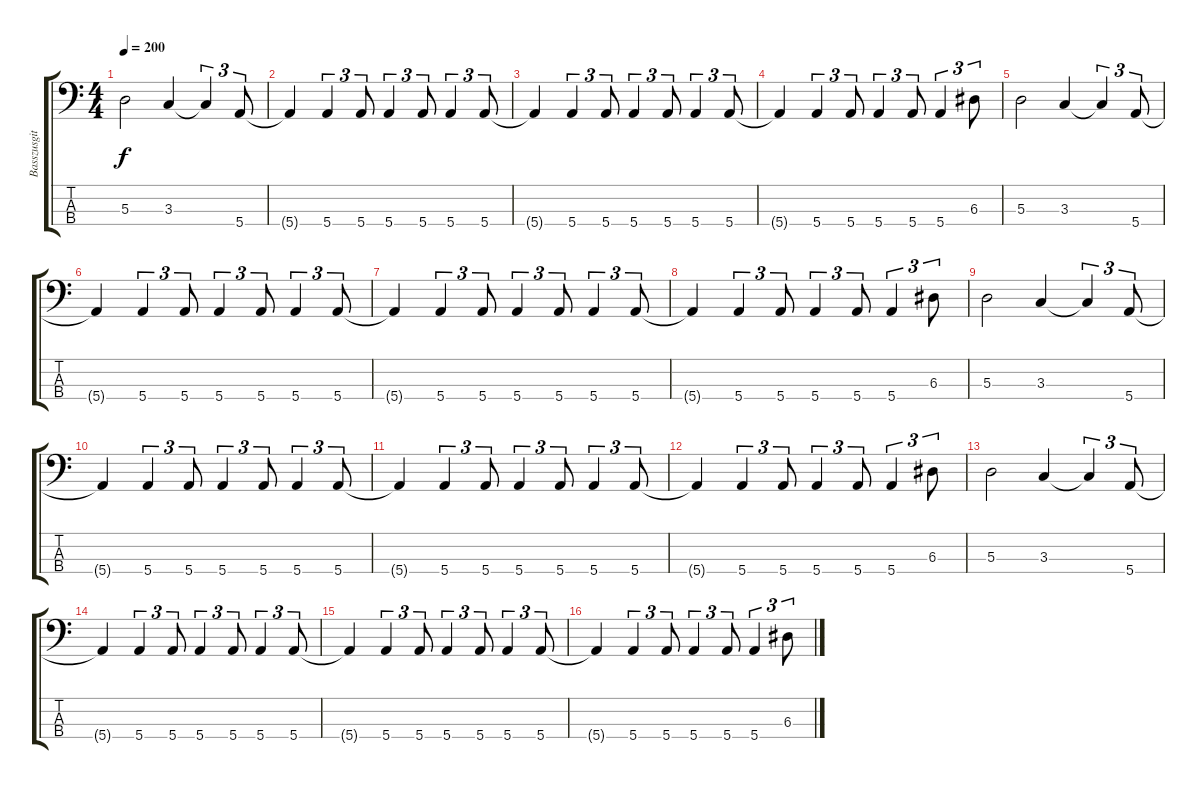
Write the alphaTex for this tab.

\track ("Basszusgitár (Roger Glover)" "Basszusgit") {instrument electricbassfinger}
\staff {score tabs}
\tuning (G2 D2 A1 E1) {hide}
\ts (4 4)
\tempo 200
\clef f4
\ks c
5.3.2{dy f} 3.3.4 3.3{t}.4{tu (3 2)} 5.4.8{tu (3 2)} |
5.4{t}.4 5.4.4{tu (3 2)} 5.4.8{tu (3 2)} 5.4.4{tu (3 2)} 5.4.8{tu (3 2)} 5.4.4{tu (3 2)} 5.4.8{tu (3 2)} |
5.4{t}.4 5.4.4{tu (3 2)} 5.4.8{tu (3 2)} 5.4.4{tu (3 2)} 5.4.8{tu (3 2)} 5.4.4{tu (3 2)} 5.4.8{tu (3 2)} |
5.4{t}.4 5.4.4{tu (3 2)} 5.4.8{tu (3 2)} 5.4.4{tu (3 2)} 5.4.8{tu (3 2)} 5.4.4{tu (3 2)} 6.3.8{tu (3 2)} |
5.3.2 3.3.4 3.3{t}.4{tu (3 2)} 5.4.8{tu (3 2)} |
5.4{t}.4 5.4.4{tu (3 2)} 5.4.8{tu (3 2)} 5.4.4{tu (3 2)} 5.4.8{tu (3 2)} 5.4.4{tu (3 2)} 5.4.8{tu (3 2)} |
5.4{t}.4 5.4.4{tu (3 2)} 5.4.8{tu (3 2)} 5.4.4{tu (3 2)} 5.4.8{tu (3 2)} 5.4.4{tu (3 2)} 5.4.8{tu (3 2)} |
5.4{t}.4 5.4.4{tu (3 2)} 5.4.8{tu (3 2)} 5.4.4{tu (3 2)} 5.4.8{tu (3 2)} 5.4.4{tu (3 2)} 6.3.8{tu (3 2)} |
5.3.2 3.3.4 3.3{t}.4{tu (3 2)} 5.4.8{tu (3 2)} |
5.4{t}.4 5.4.4{tu (3 2)} 5.4.8{tu (3 2)} 5.4.4{tu (3 2)} 5.4.8{tu (3 2)} 5.4.4{tu (3 2)} 5.4.8{tu (3 2)} |
5.4{t}.4 5.4.4{tu (3 2)} 5.4.8{tu (3 2)} 5.4.4{tu (3 2)} 5.4.8{tu (3 2)} 5.4.4{tu (3 2)} 5.4.8{tu (3 2)} |
5.4{t}.4 5.4.4{tu (3 2)} 5.4.8{tu (3 2)} 5.4.4{tu (3 2)} 5.4.8{tu (3 2)} 5.4.4{tu (3 2)} 6.3.8{tu (3 2)} |
5.3.2 3.3.4 3.3{t}.4{tu (3 2)} 5.4.8{tu (3 2)} |
5.4{t}.4 5.4.4{tu (3 2)} 5.4.8{tu (3 2)} 5.4.4{tu (3 2)} 5.4.8{tu (3 2)} 5.4.4{tu (3 2)} 5.4.8{tu (3 2)} |
5.4{t}.4 5.4.4{tu (3 2)} 5.4.8{tu (3 2)} 5.4.4{tu (3 2)} 5.4.8{tu (3 2)} 5.4.4{tu (3 2)} 5.4.8{tu (3 2)} |
5.4{t}.4 5.4.4{tu (3 2)} 5.4.8{tu (3 2)} 5.4.4{tu (3 2)} 5.4.8{tu (3 2)} 5.4.4{tu (3 2)} 6.3.8{tu (3 2)}
